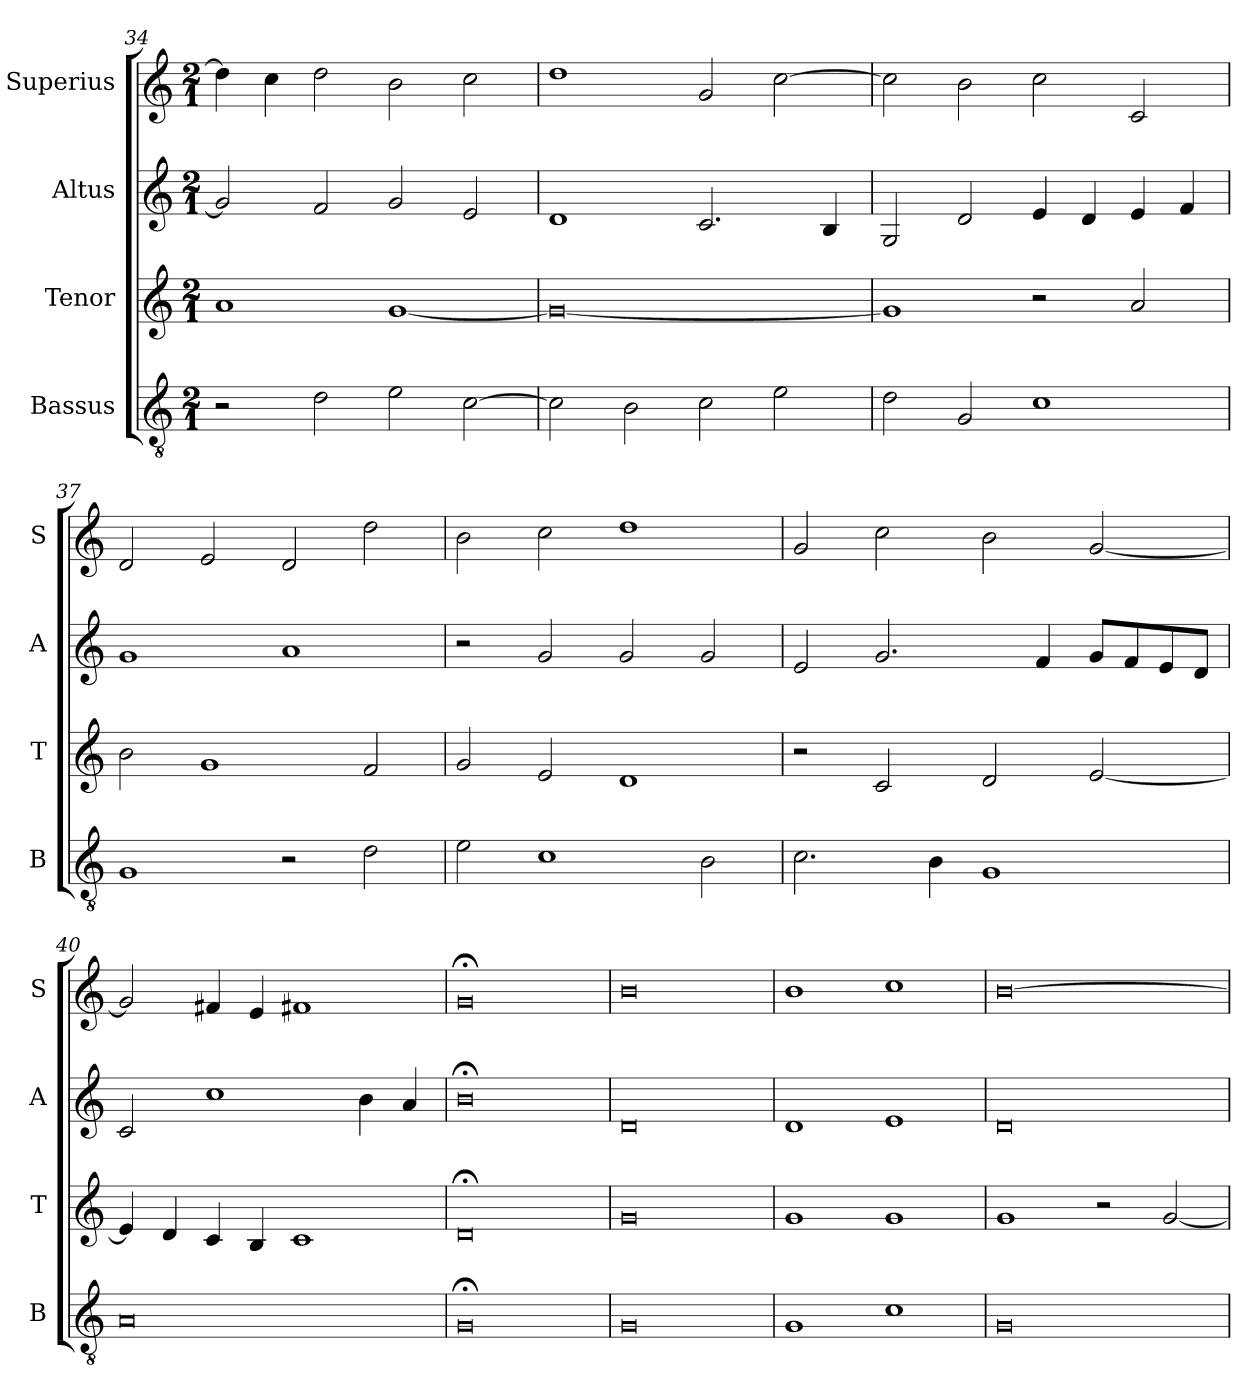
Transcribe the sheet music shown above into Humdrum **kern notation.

**kern	**kern	**kern	**kern
*part4	*part3	*part2	*part1
*staff4	*staff3	*staff2	*staff1
*I"Bassus	*I"Tenor	*I"Altus	*I"Superius
*I'B	*I'T	*I'A	*I'S
*clefGv2	*clefG2	*clefG2	*clefG2
*k[]	*k[]	*k[]	*k[]
*C:	*C:	*C:	*C:
*M2/1	*M2/1	*M2/1	*M2/1
=34	=34	=34	=34
2r	1a	2g]	4dd]
.	.	.	4cc
2d	.	2f	2dd
2e	[1g	2g	2b
[2c	.	2e	2cc
=35	=35	=35	=35
2c]	0g_	1d	1dd
2B	.	.	.
2c	.	2.c	2g
2e	.	.	[2cc
.	.	4B	.
=36	=36	=36	=36
2d	1g]	2G	2cc]
2G	.	2d	2b
1c	2r	4e	2cc
.	.	4d	.
.	2a	4e	2c
.	.	4f	.
=37	=37	=37	=37
1G	2b	1g	2d
.	1g	.	2e
2r	.	1a	2d
2d	2f	.	2dd
=38	=38	=38	=38
2e	2g	2r	2b
1c	2e	2g	2cc
.	1d	2g	1dd
2B	.	2g	.
=39	=39	=39	=39
2.c	2r	2e	2g
.	2c	2.g	2cc
4B	.	.	.
1G	2d	.	2b
.	.	4f	.
.	[2e	8gL	[2g
.	.	8f	.
.	.	8e	.
.	.	8dJ	.
=40	=40	=40	=40
0A	4e]	2c	2g]
.	4d	.	.
.	4c	1cc	4f#X
.	4B	.	4e
.	1c	.	1f#X
.	.	4b	.
.	.	4a	.
=41	=41	=41	=41
0G;<	0d;<	0b;<	0g;<
=42	=42	=42	=42
0G	0g	0d	0b
=43	=43	=43	=43
1G	1g	1d	1b
1c	1g	1e	1cc
=44	=44	=44	=44
0G	1g	0d	[0b
.	2r	.	.
.	[2g	.	.
=	=	=	=
*-	*-	*-	*-
